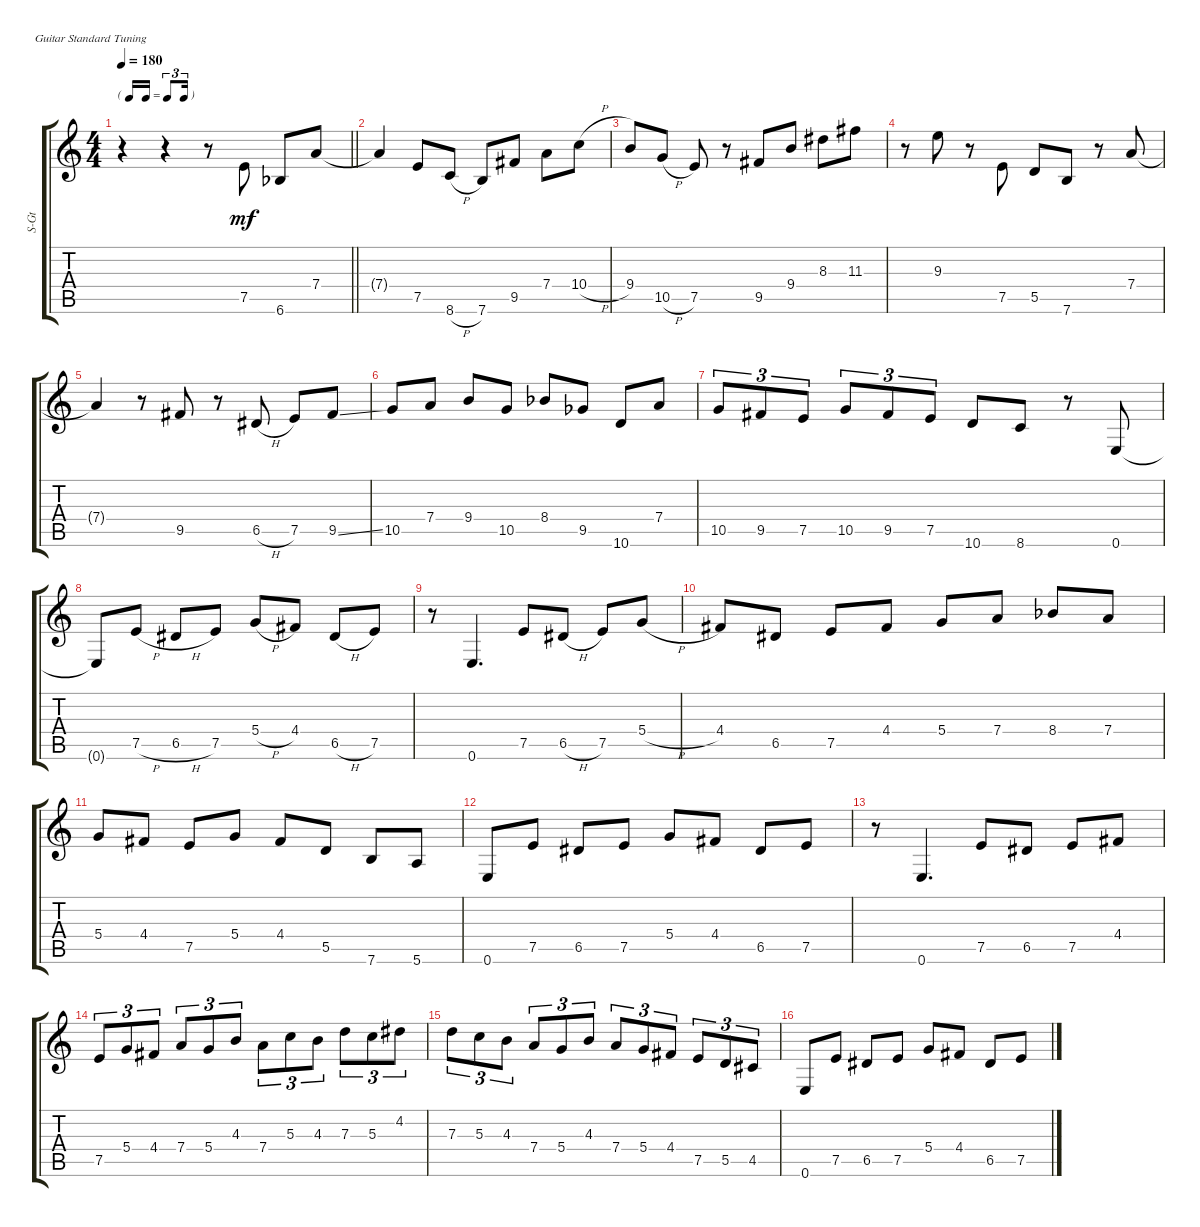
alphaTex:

\defaultSystemsLayout 4
\bracketExtendMode groupsimilarinstruments
\otherSystemsTrackNameOrientation horizontal
\track ("Steel Guitar" "S-Gt") {instrument acousticguitarsteel}
\staff {score tabs}
\tuning (E4 B3 G3 D3 A2 E2)
\ts (4 4)
\tf triplet16th
\tempo 180
\clef g2
\barLineRight lightlight
\ks c
r.4{dy mf instrument acousticguitarsteel beam Down} r.4{beam Down} r.8{beam Down} 7.5.8{beam Up} 6.6{acc b}.8{beam Up} 7.4.8{beam Up} |
7.4{t}.4{beam Up} 7.5.8{beam Up} 8.6{h}.8{beam Up} 7.6.8{beam Up} 9.5{acc #}.8{beam Up} 7.4.8{beam Down} 10.4{h}.8{beam Down} |
9.4.8{beam Up} 10.5{h}.8{beam Up} 7.5.8{beam Up} r.8{beam Up} 9.5{acc #}.8{beam Up} 9.4.8{beam Up} 8.3{acc #}.8{beam Down} 11.3{acc #}.8{beam Down} |
r.8{beam Down} 9.3.8{beam Down} r.8{beam Down} 7.5.8{beam Up} 5.5.8{beam Up} 7.6.8{beam Up} r.8{beam Up} 7.4.8{beam Up} |
7.4{t}.4{beam Up} r.8{beam Up} 9.5{acc #}.8{beam Up} r.8{beam Up} 6.5{h acc #}.8{beam Up} 7.5.8{beam Up} 9.5{ss acc #}.8{beam Up} |
10.5.8{beam Up} 7.4.8{beam Up} 9.4.8{beam Up} 10.5.8{beam Up} 8.4{acc b}.8{beam Up} 9.5{acc b}.8{beam Up} 10.6.8{beam Up} 7.4.8{beam Up} |
10.5.8{tu (3 2) beam Up} 9.5{acc #}.8{tu (3 2) beam Up} 7.5.8{tu (3 2) beam Up} 10.5.8{tu (3 2) beam Up} 9.5{acc #}.8{tu (3 2) beam Up} 7.5.8{tu (3 2) beam Up} 10.6.8{beam Up} 8.6.8{beam Up} r.8{beam Up} 0.6.8{beam Up} |
0.6{t}.8{beam Up} 7.5{h}.8{beam Up} 6.5{h acc #}.8{beam Up} 7.5.8{beam Up} 5.4{h}.8{beam Up} 4.4{acc #}.8{beam Up} 6.5{h acc #}.8{beam Up} 7.5.8{beam Up} |
r.8{beam Down} 0.6.4{d beam Up} 7.5.8{beam Up} 6.5{h acc #}.8{beam Up} 7.5.8{beam Up} 5.4{h}.8{beam Up} |
4.4{acc #}.8{beam Up} 6.5{acc #}.8{beam Up} 7.5.8{beam Up} 4.4{acc #}.8{beam Up} 5.4.8{beam Up} 7.4.8{beam Up} 8.4{acc b}.8{beam Up} 7.4.8{beam Up} |
5.4.8{beam Up} 4.4{acc #}.8{beam Up} 7.5.8{beam Up} 5.4.8{beam Up} 4.4{acc #}.8{beam Up} 5.5.8{beam Up} 7.6.8{beam Up} 5.6.8{beam Up} |
0.6.8{beam Up} 7.5.8{beam Up} 6.5{acc #}.8{beam Up} 7.5.8{beam Up} 5.4.8{beam Up} 4.4{acc #}.8{beam Up} 6.5{acc #}.8{beam Up} 7.5.8{beam Up} |
r.8{beam Down} 0.6.4{d beam Up} 7.5.8{beam Up} 6.5{acc #}.8{beam Up} 7.5.8{beam Up} 4.4{acc #}.8{beam Up} |
7.5.8{tu (3 2) beam Up} 5.4.8{tu (3 2) beam Up} 4.4{acc #}.8{tu (3 2) beam Up} 7.4.8{tu (3 2) beam Up} 5.4.8{tu (3 2) beam Up} 4.3.8{tu (3 2) beam Up} 7.4.8{tu (3 2) beam Down} 5.3.8{tu (3 2) beam Down} 4.3.8{tu (3 2) beam Down} 7.3.8{tu (3 2) beam Down} 5.3.8{tu (3 2) beam Down} 4.2{acc #}.8{tu (3 2) beam Down} |
7.3.8{tu (3 2) beam Down} 5.3.8{tu (3 2) beam Down} 4.3.8{tu (3 2) beam Down} 7.4.8{tu (3 2) beam Up} 5.4.8{tu (3 2) beam Up} 4.3.8{tu (3 2) beam Up} 7.4.8{tu (3 2) beam Up} 5.4.8{tu (3 2) beam Up} 4.4{acc #}.8{tu (3 2) beam Up} 7.5.8{tu (3 2) beam Up} 5.5.8{tu (3 2) beam Up} 4.5{acc #}.8{tu (3 2) beam Up} |
0.6.8{beam Up} 7.5.8{beam Up} 6.5{acc #}.8{beam Up} 7.5.8{beam Up} 5.4.8{beam Up} 4.4{acc #}.8{beam Up} 6.5{acc #}.8{beam Up} 7.5.8{beam Up}
